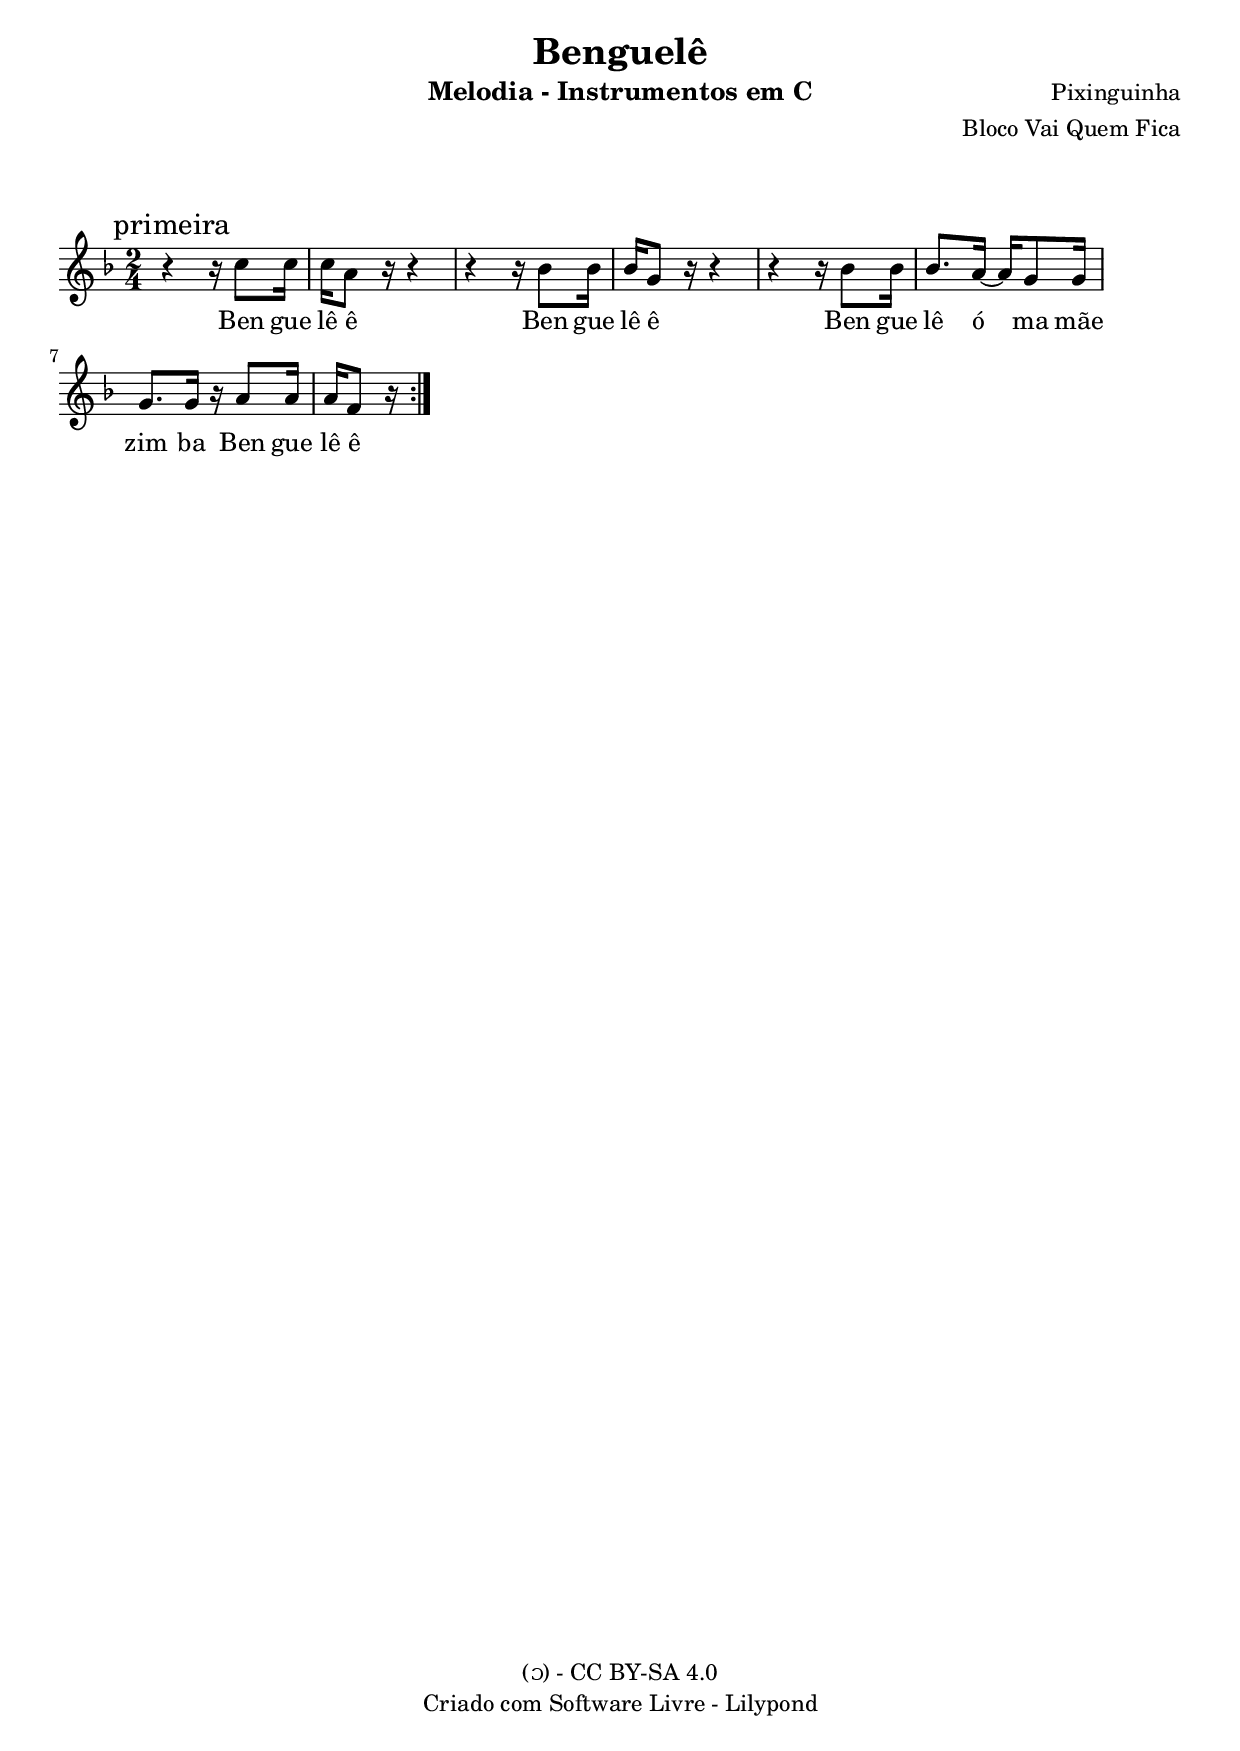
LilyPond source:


\layout{
	indent = 0
	ragged-right = ##t

    \context {
      \Score
      %\override BarLine #'transparent = ##t
    }
}


parteum = \relative c' {
	\key f \major

	\mark "primeira"

	\repeat volta 2 {

  	r4 r16 c'8 c16   c16 a8 r16 r4   r4 r16 bes8 bes16   bes16 g8 r16 r4

    r4 r16 bes8 bes16   bes8.  a16~  a16  g8 g16   g8. g16  r16 a8 a16   a16 f8 r16

	\break

	}


}

letraum = \lyricmode {

	 Ben gue lê ê   Ben gue lê ê   Ben gue lê ó ma mãe zim ba  Ben gue lê ê



}


partedois = \relative c' {
	\key f \major

	\mark "segunda"

	bes'

}

letradois = \lyricmode {


}

\book {
  \bookOutputSuffix "C"
  \header {
   title = "Benguelê"
   composer = "Pixinguinha"
   instrument = "Melodia - Instrumentos em C"
   arranger = "Bloco Vai Quem Fica"
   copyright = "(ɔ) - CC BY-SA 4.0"
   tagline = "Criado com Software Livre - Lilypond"  % removida mensagem de lilypond
  }


  \markup { \vspace #2 }

  \score {
    <<
    \new Voice = "um" {
      \time 2/4
      \transpose g' g' {
        \parteum
      }
    }
    \new Lyrics \lyricsto "um" {
      \letraum
    }
    >>
  }

}


\score {
  <<
  \new Voice = "um" {
    \time 2/4
    \transpose g' g' {
      \parteum
    }
  }
  \new Lyrics \lyricsto "um" {
    \letraum
  }
  >>
  \midi {
    \tempo 4 = 100
    \context {
      \Voice
      \consists "Staff_performer"
    }
  }
}



\version "2.18.2"  % necessary for upgrading to future LilyPond versions.
